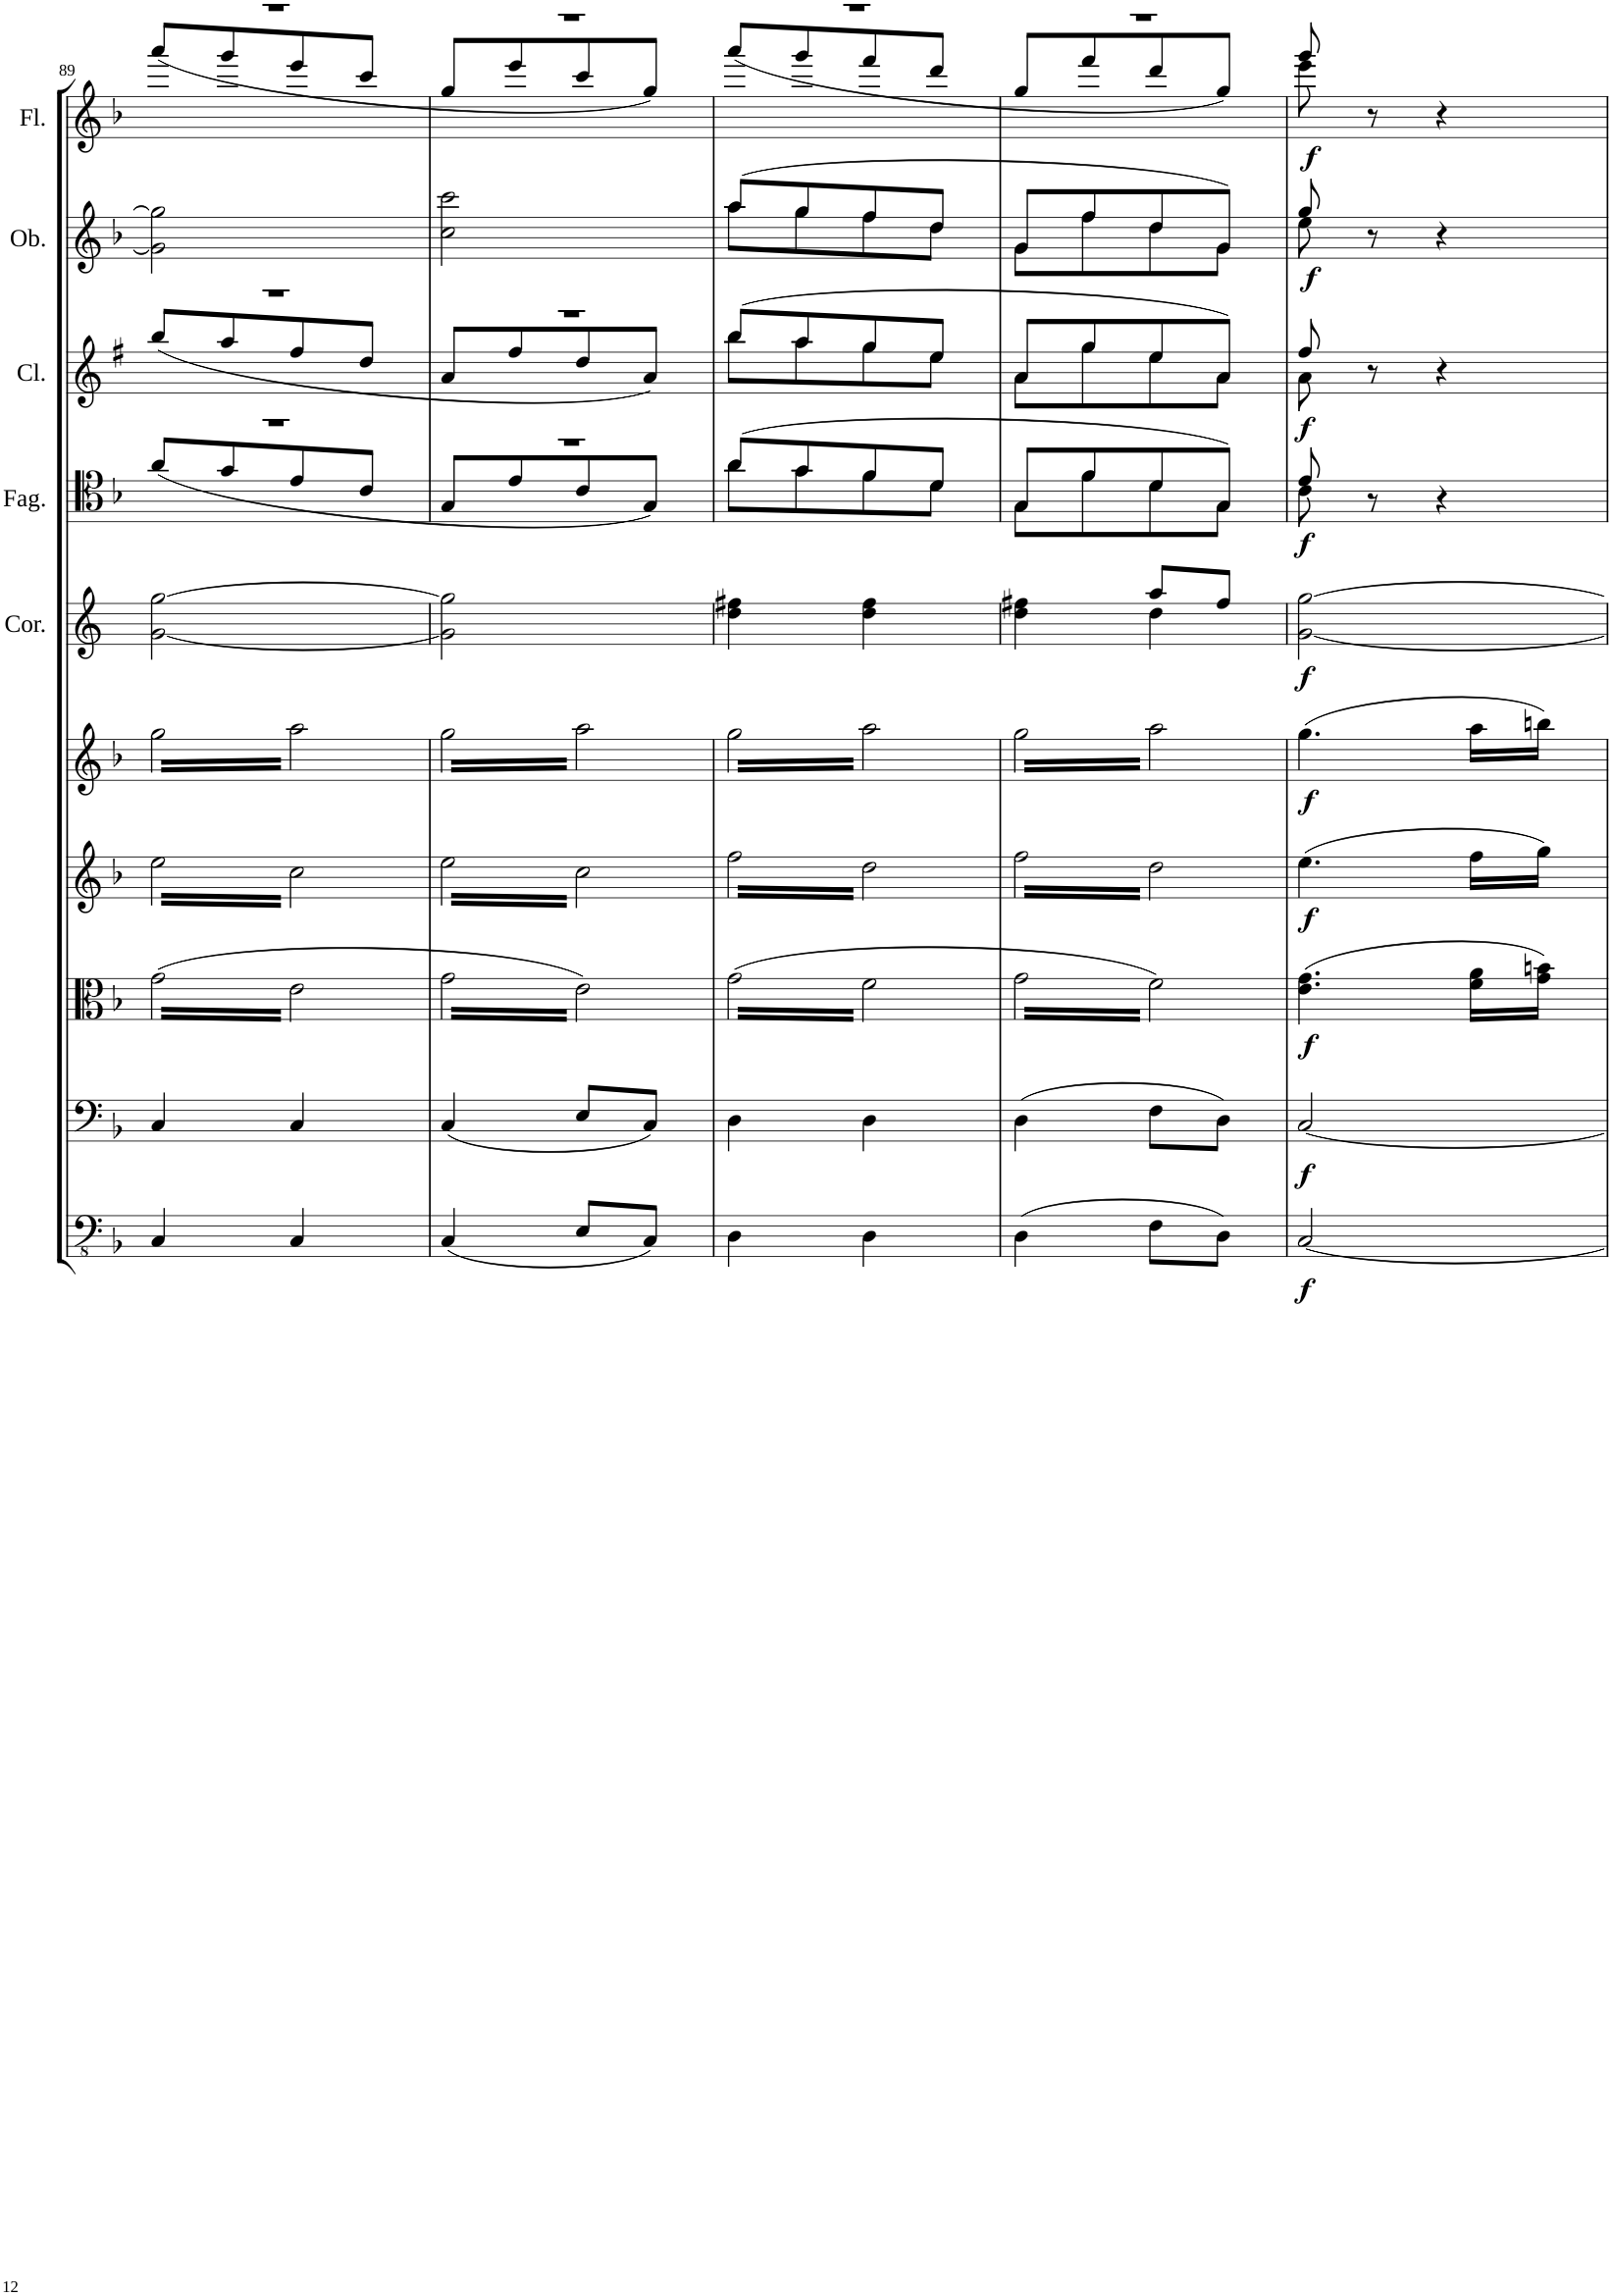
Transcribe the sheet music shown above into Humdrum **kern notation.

**kern	**dynam	**kern	**dynam	**kern	**dynam	**kern	**dynam	**kern	**dynam	**kern	**dynam	**kern	**dynam	**kern	**dynam	**kern	**dynam	**kern	**dynam
*part10	*part10	*part9	*part9	*part8	*part8	*part7	*part7	*part6	*part6	*part5	*part5	*part4	*part4	*part3	*part3	*part2	*part2	*part1	*part1
*staff10	*staff10	*staff9	*staff9	*staff8	*staff8	*staff7	*staff7	*staff6	*staff6	*staff5	*staff5	*staff4	*staff4	*staff3	*staff3	*staff2	*staff2	*staff1	*staff1
*I"Basso	*	*I"Violoncello	*	*I"Viola	*	*I"Violino II	*	*I"Violino I	*	*I"Corni in F	*	*I"Fagotti	*	*I"Clarinetti in B	*	*I"Oboi	*	*I"Flauti	*
*	*	*	*	*	*	*	*	*	*	*I'Cor.	*	*I'Fag.	*	*I'Cl.	*	*I'Ob.	*	*I'Fl.	*
!!LO:PB:g=z
*clefFv4	*	*clefF4	*	*clefC3	*	*clefG2	*	*clefG2	*	*clefG2	*	*clefC4	*	*clefG2	*	*clefG2	*	*clefG2	*
*	*	*	*	*	*	*	*	*	*	*Trd4c7	*	*	*	*Trd1c2	*	*	*	*	*
*k[b-]	*	*k[b-]	*	*k[b-]	*	*k[b-]	*	*k[b-]	*	*k[]	*	*k[b-]	*	*k[f#]	*	*k[b-]	*	*k[b-]	*
*M2/4	*	*M2/4	*	*M2/4	*	*M2/4	*	*M2/4	*	*M2/4	*	*M2/4	*	*M2/4	*	*M2/4	*	*M2/4	*
=89	=89	=89	=89	=89	=89	=89	=89	=89	=89	=89	=89	=89	=89	=89	=89	=89	=89	=89	=89
*	*	*	*	*	*	*	*	*	*	*	*	*^	*	*^	*	*	*	*^	*
*	*	*	*	*tremolo	*	*	*	*	*	*	*	*	*	*	*	*	*	*	*	*	*	*
*	*	*	*	*	*	*tremolo	*	*	*	*	*	*	*	*	*	*	*	*	*	*	*	*
*	*	*	*	*	*	*	*	*tremolo	*	*	*	*	*	*	*	*	*	*	*	*	*	*
4CC/	.	4C/	.	(32g\LLL	.	32ee\LLL	.	32gg\LLL	.	[2g\ [2gg\	.	2r	(8a/L	.	2r	(8bb/L	.	2g\] 2gg\]	.	2r	(8aaa/L	.
.	.	.	.	32e\	.	32cc\	.	32aa\	.	.	.	.	.	.	.	.	.	.	.	.	.	.
.	.	.	.	32g\	.	32ee\	.	32gg\	.	.	.	.	.	.	.	.	.	.	.	.	.	.
.	.	.	.	32e\	.	32cc\	.	32aa\	.	.	.	.	.	.	.	.	.	.	.	.	.	.
.	.	.	.	32g\	.	32ee\	.	32gg\	.	.	.	.	8g/	.	.	8aa/	.	.	.	.	8ggg/	.
.	.	.	.	32e\	.	32cc\	.	32aa\	.	.	.	.	.	.	.	.	.	.	.	.	.	.
.	.	.	.	32g\	.	32ee\	.	32gg\	.	.	.	.	.	.	.	.	.	.	.	.	.	.
.	.	.	.	32e\	.	32cc\	.	32aa\	.	.	.	.	.	.	.	.	.	.	.	.	.	.
4CC/	.	4C/	.	32g\	.	32ee\	.	32gg\	.	.	.	.	8e/	.	.	8ff#/	.	.	.	.	8eee/	.
.	.	.	.	32e\	.	32cc\	.	32aa\	.	.	.	.	.	.	.	.	.	.	.	.	.	.
.	.	.	.	32g\	.	32ee\	.	32gg\	.	.	.	.	.	.	.	.	.	.	.	.	.	.
.	.	.	.	32e\	.	32cc\	.	32aa\	.	.	.	.	.	.	.	.	.	.	.	.	.	.
.	.	.	.	32g\	.	32ee\	.	32gg\	.	.	.	.	8c/J	.	.	8dd/J	.	.	.	.	8ccc/J	.
.	.	.	.	32e\	.	32cc\	.	32aa\	.	.	.	.	.	.	.	.	.	.	.	.	.	.
.	.	.	.	32g\	.	32ee\	.	32gg\	.	.	.	.	.	.	.	.	.	.	.	.	.	.
.	.	.	.	32e\JJJ	.	32cc\JJJ	.	32aa\JJJ	.	.	.	.	.	.	.	.	.	.	.	.	.	.
=90	=90	=90	=90	=90	=90	=90	=90	=90	=90	=90	=90	=90	=90	=90	=90	=90	=90	=90	=90	=90	=90	=90
(4CC/	.	(4C/	.	32g\LLL	.	32ee\LLL	.	32gg\LLL	.	2g\] 2gg\]	.	2r	8G/L	.	2r	8a/L	.	2cc\ 2ccc\	.	2r	8gg/L	.
.	.	.	.	32e\)	.	32cc\	.	32aa\	.	.	.	.	.	.	.	.	.	.	.	.	.	.
.	.	.	.	32g\	.	32ee\	.	32gg\	.	.	.	.	.	.	.	.	.	.	.	.	.	.
.	.	.	.	32e\)	.	32cc\	.	32aa\	.	.	.	.	.	.	.	.	.	.	.	.	.	.
.	.	.	.	32g\	.	32ee\	.	32gg\	.	.	.	.	8e/	.	.	8ff#/	.	.	.	.	8eee/	.
.	.	.	.	32e\)	.	32cc\	.	32aa\	.	.	.	.	.	.	.	.	.	.	.	.	.	.
.	.	.	.	32g\	.	32ee\	.	32gg\	.	.	.	.	.	.	.	.	.	.	.	.	.	.
.	.	.	.	32e\)	.	32cc\	.	32aa\	.	.	.	.	.	.	.	.	.	.	.	.	.	.
8EE/L	.	8E/L	.	32g\	.	32ee\	.	32gg\	.	.	.	.	8c/	.	.	8dd/	.	.	.	.	8ccc/	.
.	.	.	.	32e\)	.	32cc\	.	32aa\	.	.	.	.	.	.	.	.	.	.	.	.	.	.
.	.	.	.	32g\	.	32ee\	.	32gg\	.	.	.	.	.	.	.	.	.	.	.	.	.	.
.	.	.	.	32e\)	.	32cc\	.	32aa\	.	.	.	.	.	.	.	.	.	.	.	.	.	.
8CC/J)	.	8C/J)	.	32g\	.	32ee\	.	32gg\	.	.	.	.	8G/J)	.	.	8a/J)	.	.	.	.	8gg/J)	.
.	.	.	.	32e\)	.	32cc\	.	32aa\	.	.	.	.	.	.	.	.	.	.	.	.	.	.
.	.	.	.	32g\	.	32ee\	.	32gg\	.	.	.	.	.	.	.	.	.	.	.	.	.	.
.	.	.	.	32e\)JJJ	.	32cc\JJJ	.	32aa\JJJ	.	.	.	.	.	.	.	.	.	.	.	.	.	.
=91	=91	=91	=91	=91	=91	=91	=91	=91	=91	=91	=91	=91	=91	=91	=91	=91	=91	=91	=91	=91	=91	=91
*	*	*	*	*	*	*	*	*	*	*	*	*	*	*	*	*	*	*^	*	*	*	*
4DD\	.	4D\	.	(32g\LLL	.	32ff\LLL	.	32gg\LLL	.	4dd\ 4ff#X\	.	(8a/L	8a\L	.	(8bb/L	8bb\L	.	(8aa/L	8aa\L	.	2r	(8aaa/L	.
.	.	.	.	32f\	.	32dd\	.	32aa\	.	.	.	.	.	.	.	.	.	.	.	.	.	.	.
.	.	.	.	32g\	.	32ff\	.	32gg\	.	.	.	.	.	.	.	.	.	.	.	.	.	.	.
.	.	.	.	32f\	.	32dd\	.	32aa\	.	.	.	.	.	.	.	.	.	.	.	.	.	.	.
.	.	.	.	32g\	.	32ff\	.	32gg\	.	.	.	8g/	8g\	.	8aa/	8aa\	.	8gg/	8gg\	.	.	8ggg/	.
.	.	.	.	32f\	.	32dd\	.	32aa\	.	.	.	.	.	.	.	.	.	.	.	.	.	.	.
.	.	.	.	32g\	.	32ff\	.	32gg\	.	.	.	.	.	.	.	.	.	.	.	.	.	.	.
.	.	.	.	32f\	.	32dd\	.	32aa\	.	.	.	.	.	.	.	.	.	.	.	.	.	.	.
4DD\	.	4D\	.	32g\	.	32ff\	.	32gg\	.	4dd\ 4ff#\	.	8f/	8f\	.	8gg/	8gg\	.	8ff/	8ff\	.	.	8fff/	.
.	.	.	.	32f\	.	32dd\	.	32aa\	.	.	.	.	.	.	.	.	.	.	.	.	.	.	.
.	.	.	.	32g\	.	32ff\	.	32gg\	.	.	.	.	.	.	.	.	.	.	.	.	.	.	.
.	.	.	.	32f\	.	32dd\	.	32aa\	.	.	.	.	.	.	.	.	.	.	.	.	.	.	.
.	.	.	.	32g\	.	32ff\	.	32gg\	.	.	.	8d/J	8d\J	.	8ee/J	8ee\J	.	8dd/J	8dd\J	.	.	8ddd/J	.
.	.	.	.	32f\	.	32dd\	.	32aa\	.	.	.	.	.	.	.	.	.	.	.	.	.	.	.
.	.	.	.	32g\	.	32ff\	.	32gg\	.	.	.	.	.	.	.	.	.	.	.	.	.	.	.
.	.	.	.	32f\JJJ	.	32dd\JJJ	.	32aa\JJJ	.	.	.	.	.	.	.	.	.	.	.	.	.	.	.
=92	=92	=92	=92	=92	=92	=92	=92	=92	=92	=92	=92	=92	=92	=92	=92	=92	=92	=92	=92	=92	=92	=92	=92
*	*	*	*	*	*	*	*	*	*	*^	*	*	*	*	*	*	*	*	*	*	*	*	*
(4DD\	.	(4D\	.	32g\LLL	.	32ff\LLL	.	32gg\LLL	.	4dd\ 4ff#X\	4ryy	.	8G/L	8G\L	.	8a/L	8a\L	.	8g/L	8g\L	.	2r	8gg/L	.
.	.	.	.	32f\)	.	32dd\	.	32aa\	.	.	.	.	.	.	.	.	.	.	.	.	.	.	.	.
.	.	.	.	32g\	.	32ff\	.	32gg\	.	.	.	.	.	.	.	.	.	.	.	.	.	.	.	.
.	.	.	.	32f\)	.	32dd\	.	32aa\	.	.	.	.	.	.	.	.	.	.	.	.	.	.	.	.
.	.	.	.	32g\	.	32ff\	.	32gg\	.	.	.	.	8f/	8f\	.	8gg/	8gg\	.	8ff/	8ff\	.	.	8fff/	.
.	.	.	.	32f\)	.	32dd\	.	32aa\	.	.	.	.	.	.	.	.	.	.	.	.	.	.	.	.
.	.	.	.	32g\	.	32ff\	.	32gg\	.	.	.	.	.	.	.	.	.	.	.	.	.	.	.	.
.	.	.	.	32f\)	.	32dd\	.	32aa\	.	.	.	.	.	.	.	.	.	.	.	.	.	.	.	.
8FF\L	.	8F\L	.	32g\	.	32ff\	.	32gg\	.	8aa/L	4dd\	.	8d/	8d\	.	8ee/	8ee\	.	8dd/	8dd\	.	.	8ddd/	.
.	.	.	.	32f\)	.	32dd\	.	32aa\	.	.	.	.	.	.	.	.	.	.	.	.	.	.	.	.
.	.	.	.	32g\	.	32ff\	.	32gg\	.	.	.	.	.	.	.	.	.	.	.	.	.	.	.	.
.	.	.	.	32f\)	.	32dd\	.	32aa\	.	.	.	.	.	.	.	.	.	.	.	.	.	.	.	.
8DD\J)	.	8D\J)	.	32g\	.	32ff\	.	32gg\	.	8ff#/J	.	.	8G/J)	8G\J	.	8a/J)	8a\J	.	8g/J)	8g\J	.	.	8gg/J)	.
.	.	.	.	32f\)	.	32dd\	.	32aa\	.	.	.	.	.	.	.	.	.	.	.	.	.	.	.	.
.	.	.	.	32g\	.	32ff\	.	32gg\	.	.	.	.	.	.	.	.	.	.	.	.	.	.	.	.
.	.	.	.	32f\)JJJ	.	32dd\JJJ	.	32aa\JJJ	.	.	.	.	.	.	.	.	.	.	.	.	.	.	.	.
*	*	*	*	*	*	*	*	*Xtremolo	*	*	*	*	*	*	*	*	*	*	*	*	*	*	*	*
*	*	*	*	*	*	*Xtremolo	*	*	*	*	*	*	*	*	*	*	*	*	*	*	*	*	*	*
*	*	*	*	*Xtremolo	*	*	*	*	*	*	*	*	*	*	*	*	*	*	*	*	*	*	*	*
*	*	*	*	*	*	*	*	*	*	*v	*v	*	*	*	*	*	*	*	*	*	*	*	*	*
=93	=93	=93	=93	=93	=93	=93	=93	=93	=93	=93	=93	=93	=93	=93	=93	=93	=93	=93	=93	=93	=93	=93	=93
!	!LO:DY:b	!	!LO:DY:b	!	!LO:DY:b	!	!LO:DY:b	!	!LO:DY:b	!	!LO:DY:b	!	!	!LO:DY:b	!	!	!LO:DY:b	!	!	!LO:DY:b	!	!	!LO:DY:b
[2CC/	f	[2C/	f	(4.e\ 4.g\	f	(4.ee\	f	(4.gg\	f	[2g\ [2gg\	f	8e/	8c\	f	8ff#/	8a\	f	8gg/	8ee\	f	8ggg/	8eee\	f
.	.	.	.	.	.	.	.	.	.	.	.	.	.	.	.	.	.	.	.	.	.	.	.
.	.	.	.	.	.	.	.	.	.	.	.	.	.	.	.	.	.	.	.	.	.	.	.
.	.	.	.	.	.	.	.	.	.	.	.	.	.	.	.	.	.	.	.	.	.	.	.
.	.	.	.	.	.	.	.	.	.	.	.	8r	4.ryy	.	8r	4.ryy	.	8r	4.ryy	.	8r	4.ryy	.
.	.	.	.	.	.	.	.	.	.	.	.	.	.	.	.	.	.	.	.	.	.	.	.
.	.	.	.	.	.	.	.	.	.	.	.	.	.	.	.	.	.	.	.	.	.	.	.
.	.	.	.	.	.	.	.	.	.	.	.	.	.	.	.	.	.	.	.	.	.	.	.
.	.	.	.	.	.	.	.	.	.	.	.	4r	.	.	4r	.	.	4r	.	.	4r	.	.
.	.	.	.	16f\ 16a\LL	.	16ff\LL	.	16aa\LL	.	.	.	.	.	.	.	.	.	.	.	.	.	.	.
.	.	.	.	16g\ 16bn\JJ)	.	16gg\JJ)	.	16bbn\JJ)	.	.	.	.	.	.	.	.	.	.	.	.	.	.	.
*	*	*	*	*	*	*	*	*	*	*	*	*v	*v	*	*	*	*	*v	*v	*	*v	*v	*
*	*	*	*	*	*	*	*	*	*	*	*	*	*	*v	*v	*	*	*	*	*
=	=	=	=	=	=	=	=	=	=	=	=	=	=	=	=	=	=	=	=
*-	*-	*-	*-	*-	*-	*-	*-	*-	*-	*-	*-	*-	*-	*-	*-	*-	*-	*-	*-
